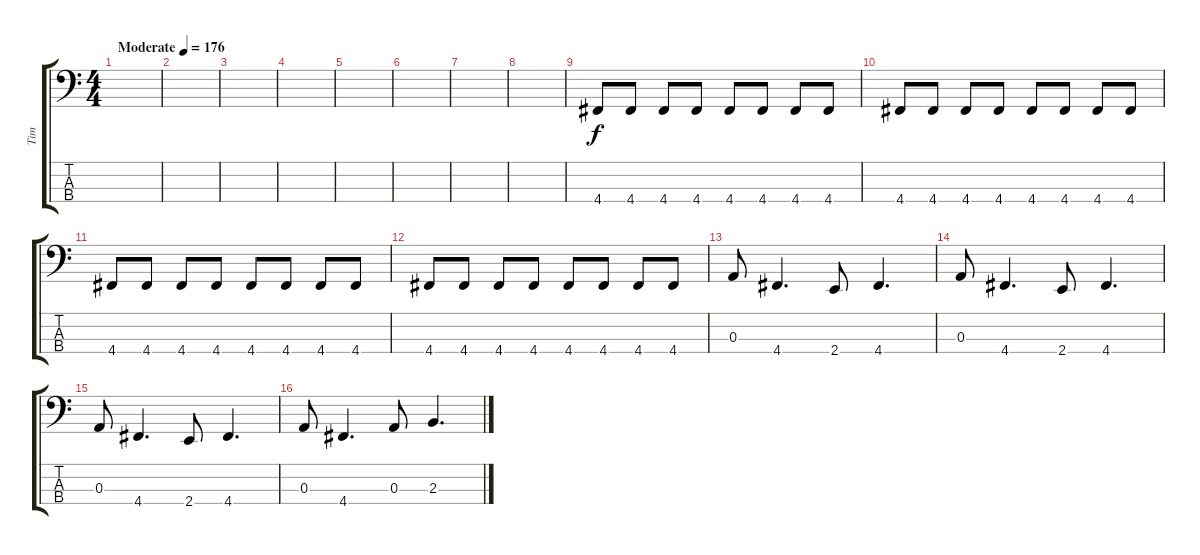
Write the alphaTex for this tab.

\track ("Tim" "Tim") {instrument electricbassfinger}
\staff {score tabs}
\tuning (G2 D2 A1 D1) {hide}
\ts (4 4)
\tempo (176 "Moderate")
\clef f4
\ks c
|
|
|
|
|
|
|
|
4.4.8 4.4.8 4.4.8 4.4.8 4.4.8 4.4.8 4.4.8 4.4.8 |
4.4.8 4.4.8 4.4.8 4.4.8 4.4.8 4.4.8 4.4.8 4.4.8 |
4.4.8 4.4.8 4.4.8 4.4.8 4.4.8 4.4.8 4.4.8 4.4.8 |
4.4.8 4.4.8 4.4.8 4.4.8 4.4.8 4.4.8 4.4.8 4.4.8 |
0.3.8 4.4.4{d} 2.4.8 4.4.4{d} |
0.3.8 4.4.4{d} 2.4.8 4.4.4{d} |
0.3.8 4.4.4{d} 2.4.8 4.4.4{d} |
0.3.8 4.4.4{d} 0.3.8 2.3.4{d}
